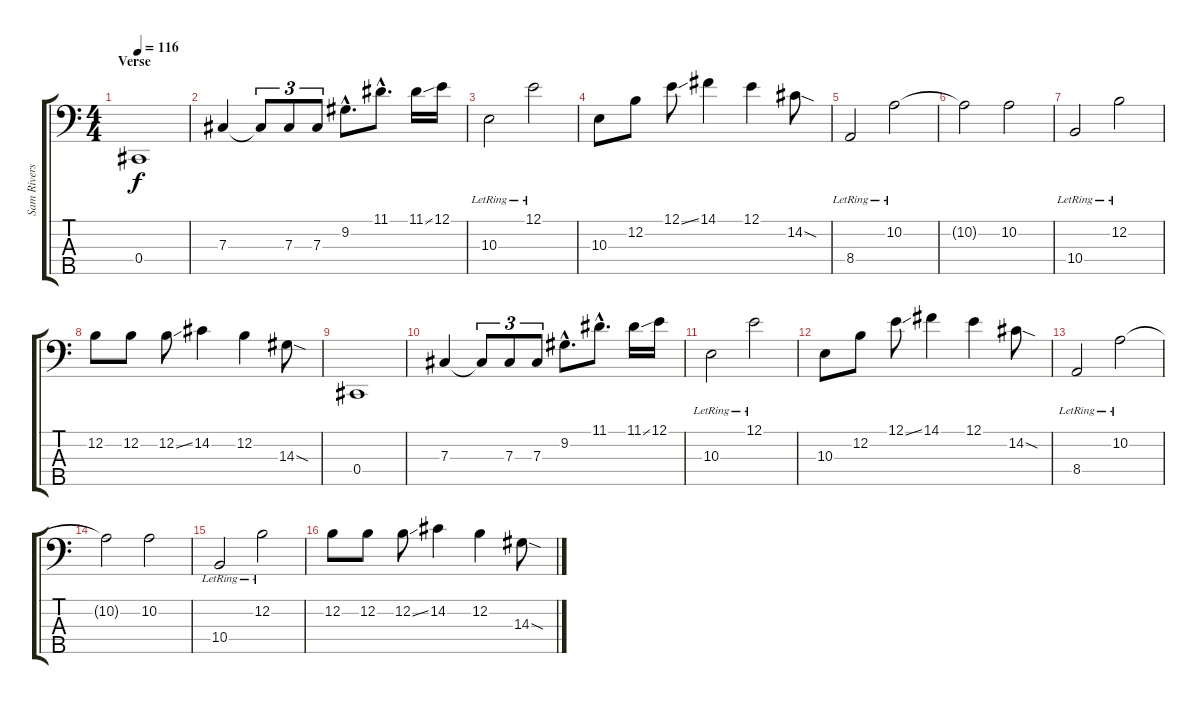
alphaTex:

\track ("Sam Rivers - Bass" "Sam Rivers") {instrument electricbassfinger}
\staff {score tabs}
\tuning (E2 B1 Gb1 Db1 Bb0) {hide}
\ts (4 4)
\section ("" "Verse")
\tempo 116
\clef f4
\ks c
0.4.1{dy f} |
7.3.4 7.3{t}.8{tu (3 2)} 7.3.8{tu (3 2)} 7.3.8{tu (3 2)} 9.2{hac}.8{d} 11.1{hac}.8{d} 11.1{ss}.16 12.1.16 |
10.3{lr}.2 12.1{lr}.2 |
10.3.8 12.2.8 12.1{ss}.8 14.1.4 12.1.4 14.2{sod}.8 |
8.4{lr}.2 10.2{lr}.2 |
10.2{t}.2 10.2.2 |
10.4{lr}.2 12.2{lr}.2 |
12.2.8 12.2.8 12.2{ss}.8 14.2.4 12.2.4 14.3{sod}.8 |
0.4.1 |
7.3.4 7.3{t}.8{tu (3 2)} 7.3.8{tu (3 2)} 7.3.8{tu (3 2)} 9.2{hac}.8{d} 11.1{hac}.8{d} 11.1{ss}.16 12.1.16 |
10.3{lr}.2 12.1{lr}.2 |
10.3.8 12.2.8 12.1{ss}.8 14.1.4 12.1.4 14.2{sod}.8 |
8.4{lr}.2 10.2{lr}.2 |
10.2{t}.2 10.2.2 |
10.4{lr}.2 12.2{lr}.2 |
12.2.8 12.2.8 12.2{ss}.8 14.2.4 12.2.4 14.3{sod}.8
